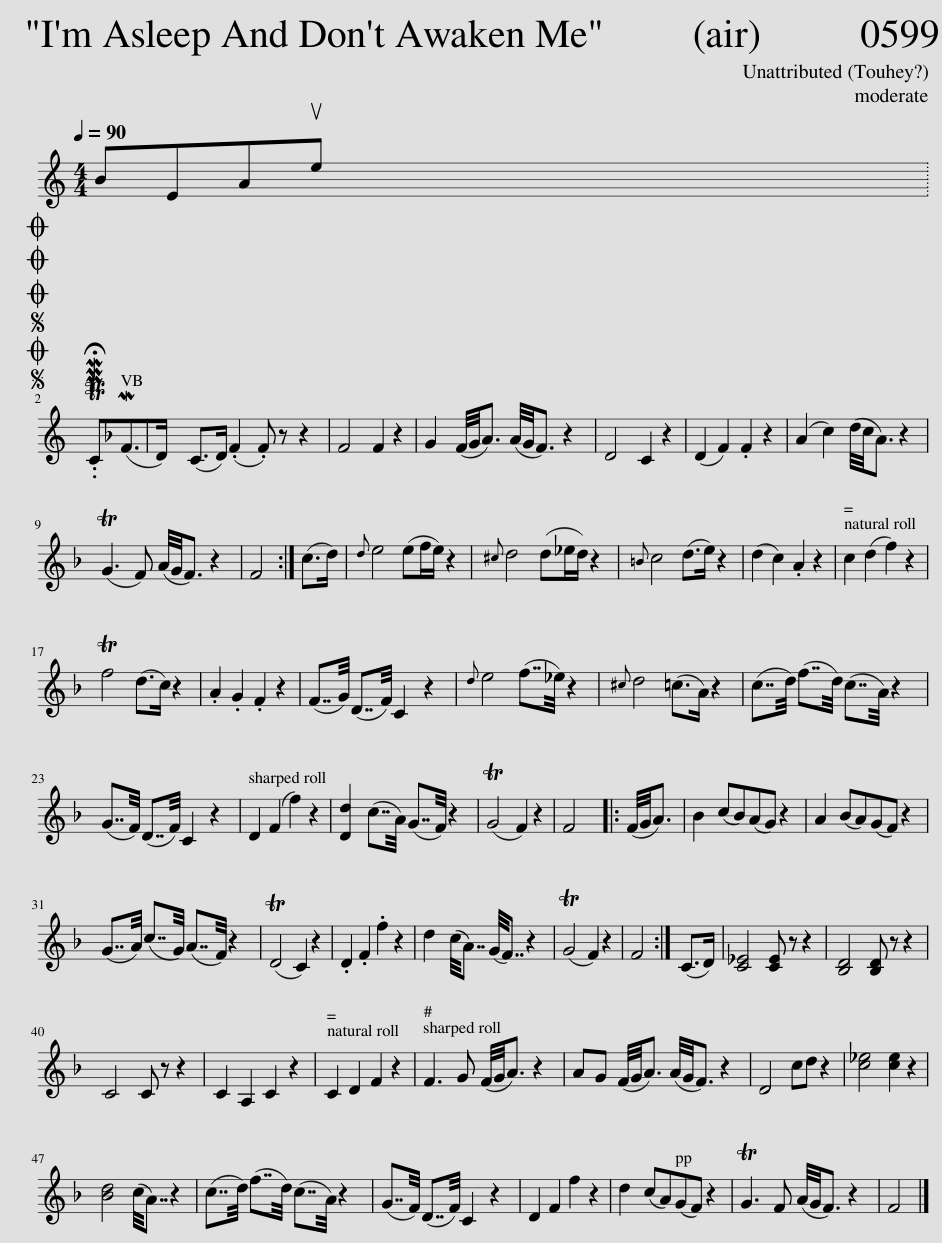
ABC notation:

X:1
L:1/8
Q:1/4=90
M:4/4
I:linebreak $
K:C
V:1 treble
V:1
 BEAue x2002 |$SOSOOO .!fermata!PMTC(MF>D) | (C>D) (.F2 .F) z z2 | F4 F2 z2 | G2 (F/4G/4A3/2) (A/4G/4F3/2) z2 | %5
 D4 C2 z2 | (D2 F2) .F2 z2 | (A2 c2) (d/4c/4A3/2) z2 |$ (TG3 F) (A/4G/4F3/2) z2 | F4 :| %10
 (c>d) |{d} e4 (ef/e/) z2 |{^c} d4 (d_e/d/) z2 |{=B} c4 (d>e) z2 | (d2 c2) .A2 z2 | %15
 c2 (d2 f2) z2 |$ Tf4 (d>c) z2 | .A2 .G2 .F2 z2 | (F7/4G/4) (D7/4F/4) C2 z2 |{d} e4 (f7/4_e/4) z2 | %20
{^c} d4 (=c>A) z2 | (c7/4d/4) (f7/4d/4) (c7/4A/4) z2 |$ (G7/4F/4) (D7/4F/4) C2 z2 | D2 (F2 f2) z2 | [Dd]2 (c7/4A/4) (G7/4F/4) z2 | %25
 (TG4 F2) z2 | F4 |: (F/4G/4A3/2) | _B2 (cB)(AG) z2 | A2 (_BA)(GF) z2 |$ %30
 (G7/4A/4) (c7/4G/4) (A7/4F/4) z2 | (TD4 C2) z2 | .D2 .F2 .f2 z2 | d2 (c/4A7/4) (G/4F7/4) z2 | (TG4 F2) z2 | %35
 F4 :| (C>D) | [C_E]4 [CE] z z2 | [_B,D]4 [B,D] z z2 |$ C4 C z z2 | %40
 C2 A,2 C2 z2 | C2 D2 F2 z2 | F3 G (F/4G/4A3/2) z2 | AG (F/4G/4A3/2) (A/4G/4F3/2) z2 | D4 cd z2 | %45
 [c_e]4 [ce]2 z2 |$ [_Bd]4 (c/4A7/4) z2 | (c7/4d/4) (f7/4d/4) (c7/4A/4) z2 | (G7/4F/4) (D7/4F/4) C2 z2 | D2 F2 f2 z2 | %50
 d2 (cA)(GF) z2 | TG3 F (A/4G/4F3/2) z2 | F4 |] %53
